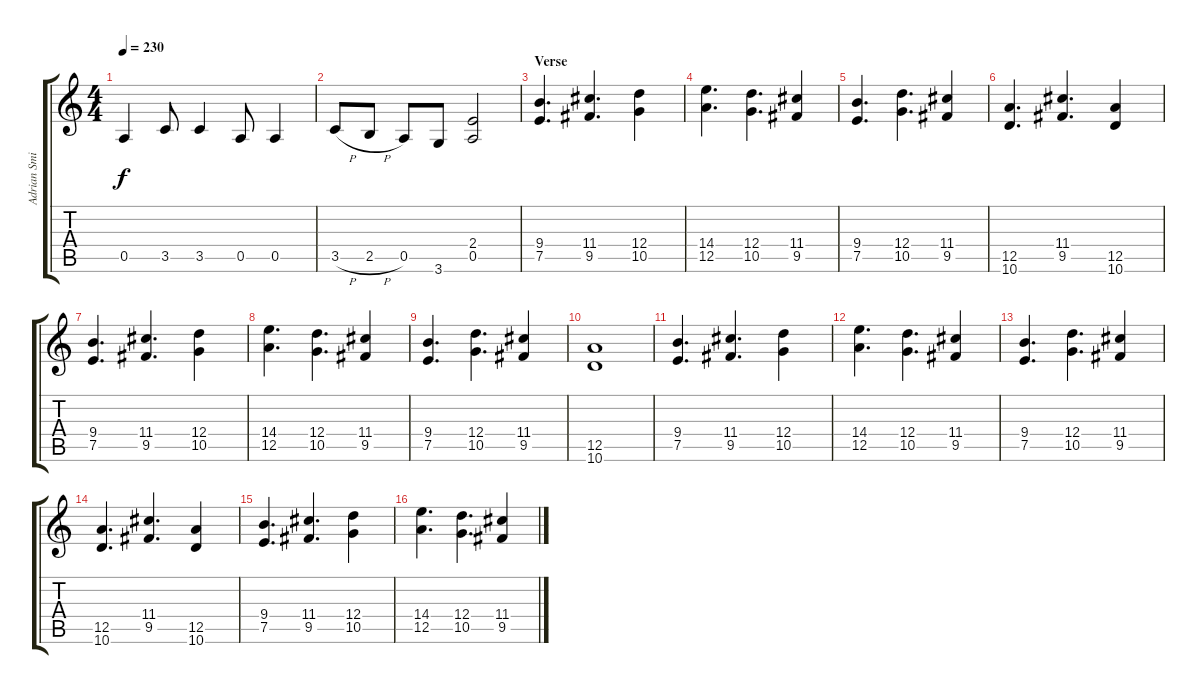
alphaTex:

\track ("Adrian Smith" "Adrian Smi") {instrument distortionguitar}
\staff {score tabs}
\tuning (E4 B3 G3 D3 A2 E2) {hide}
\ts (4 4)
\tempo 230
\clef g2
\ks c
0.5.4{dy f} 3.5.8 3.5.4 0.5.8 0.5.4 |
3.5{h}.8 2.5{h}.8 0.5.8 3.6.8 (2.4 0.5).2 |
\section ("" "Verse")
(9.4 7.5).4{d} (11.4 9.5).4{d} (12.4 10.5).4 |
(14.4 12.5).4{d} (12.4 10.5).4{d} (11.4 9.5).4 |
(9.4 7.5).4{d} (12.4 10.5).4{d} (11.4 9.5).4 |
(12.5 10.6).4{d} (11.4 9.5).4{d} (12.5 10.6).4 |
(9.4 7.5).4{d} (11.4 9.5).4{d} (12.4 10.5).4 |
(14.4 12.5).4{d} (12.4 10.5).4{d} (11.4 9.5).4 |
(9.4 7.5).4{d} (12.4 10.5).4{d} (11.4 9.5).4 |
(12.5 10.6).1 |
(9.4 7.5).4{d} (11.4 9.5).4{d} (12.4 10.5).4 |
(14.4 12.5).4{d} (12.4 10.5).4{d} (11.4 9.5).4 |
(9.4 7.5).4{d} (12.4 10.5).4{d} (11.4 9.5).4 |
(12.5 10.6).4{d} (11.4 9.5).4{d} (12.5 10.6).4 |
(9.4 7.5).4{d} (11.4 9.5).4{d} (12.4 10.5).4 |
(14.4 12.5).4{d} (12.4 10.5).4{d} (11.4 9.5).4
